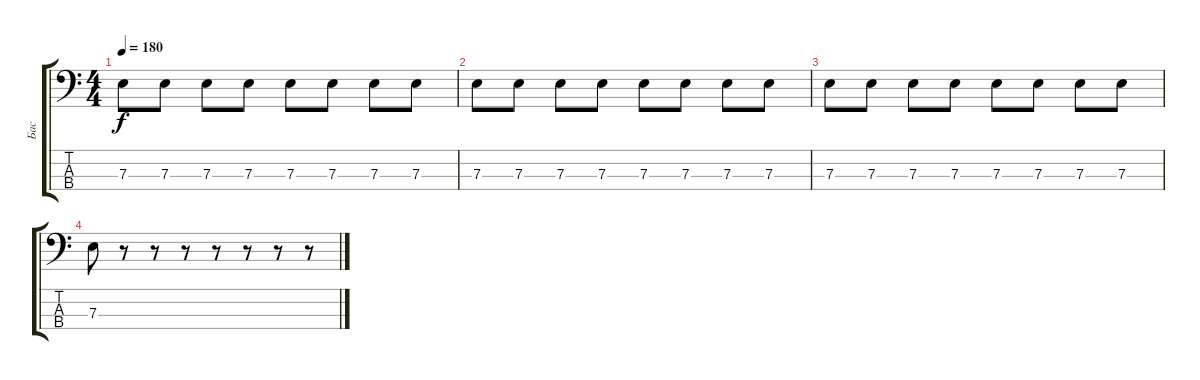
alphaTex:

\track ("Бас" "Бас") {instrument electricbassfinger}
\staff {score tabs}
\tuning (G2 D2 A1 E1) {hide}
\ts (4 4)
\tempo 180
\clef f4
\ks c
7.3.8{dy f} 7.3.8 7.3.8 7.3.8 7.3.8 7.3.8 7.3.8 7.3.8 |
7.3.8 7.3.8 7.3.8 7.3.8 7.3.8 7.3.8 7.3.8 7.3.8 |
7.3.8 7.3.8 7.3.8 7.3.8 7.3.8 7.3.8 7.3.8 7.3.8 |
7.3.8 r.8 r.8 r.8 r.8 r.8 r.8 r.8
